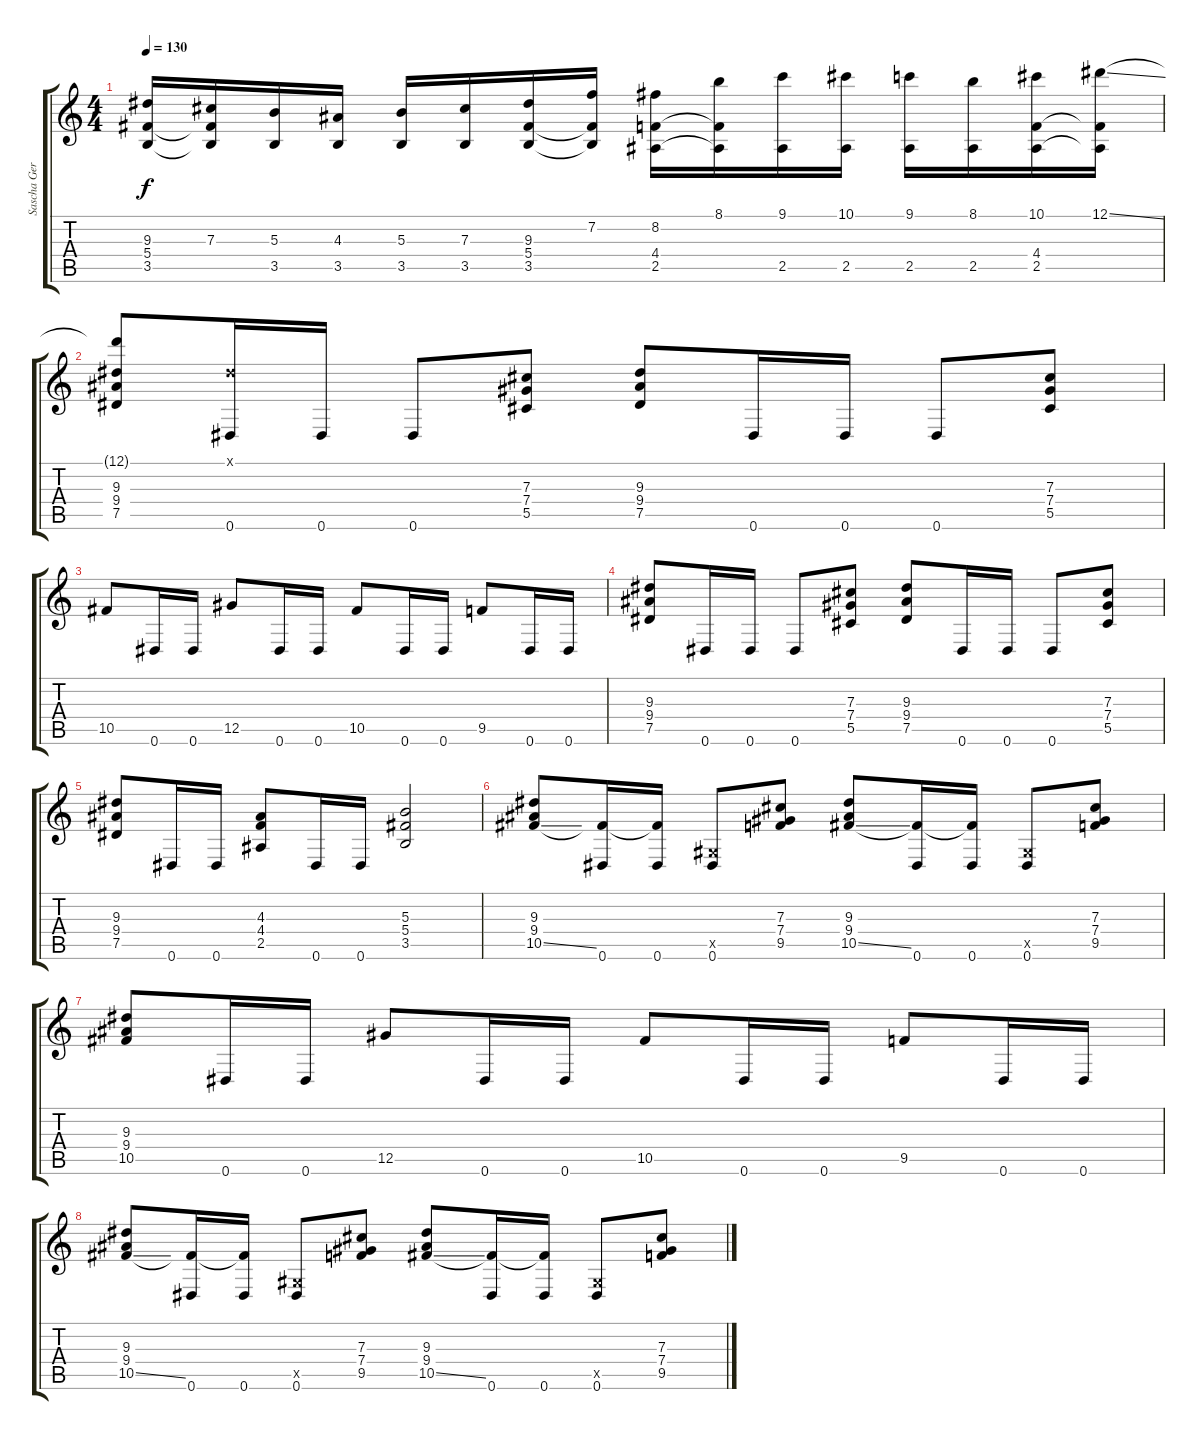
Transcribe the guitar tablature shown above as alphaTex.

\track ("Sascha Gerstner" "Sascha Ger") {instrument distortionguitar}
\staff {score tabs}
\tuning (Eb4 Bb3 Gb3 Db3 Ab2 Eb2) {hide}
\ts (4 4)
\tempo 130
\clef g2
\ks c
(9.3 5.4 3.5).16{dy f} (7.3 5.4{t} 3.5{t}).16 (5.3 3.5).16 (4.3 3.5).16 (5.3 3.5).16 (7.3 3.5).16 (9.3 5.4 3.5).16 (7.2 5.4{t} 3.5{t}).16 (8.2 4.4 2.5).16 (8.1 4.4{t} 2.5{t}).16 (9.1 2.5).16 (10.1 2.5).16 (9.1 2.5).16 (8.1 2.5).16 (10.1 4.4 2.5).16 (12.1{ss} 4.4{t} 2.5{t}).16 |
(12.1{t} 9.3 9.4 7.5).8 (0.1{x} 0.6).16 0.6.16 0.6.8 (7.3 7.4 5.5).8 (9.3 9.4 7.5).8 0.6.16 0.6.16 0.6.8 (7.3 7.4 5.5).8 |
10.5.8 0.6.16 0.6.16 12.5.8 0.6.16 0.6.16 10.5.8 0.6.16 0.6.16 9.5.8 0.6.16 0.6.16 |
(9.3 9.4 7.5).8 0.6.16 0.6.16 0.6.8 (7.3 7.4 5.5).8 (9.3 9.4 7.5).8 0.6.16 0.6.16 0.6.8 (7.3 7.4 5.5).8 |
(9.3 9.4 7.5).8 0.6.16 0.6.16 (4.3 4.4 2.5).8 0.6.16 0.6.16 (5.3 5.4 3.5).2 |
(9.3 9.4 10.5{ss}).8 (10.5{t} 0.6).16 (10.5{t} 0.6).16 (0.5{x} 0.6).8 (7.3 7.4 9.5).8 (9.3 9.4 10.5{ss}).8 (10.5{t} 0.6).16 (10.5{t} 0.6).16 (0.5{x} 0.6).8 (7.3 7.4 9.5).8 |
(9.3 9.4 10.5).8 0.6.16 0.6.16 12.5.8 0.6.16 0.6.16 10.5.8 0.6.16 0.6.16 9.5.8 0.6.16 0.6.16 |
(9.3 9.4 10.5{ss}).8 (10.5{t} 0.6).16 (10.5{t} 0.6).16 (0.5{x} 0.6).8 (7.3 7.4 9.5).8 (9.3 9.4 10.5{ss}).8 (10.5{t} 0.6).16 (10.5{t} 0.6).16 (0.5{x} 0.6).8 (7.3 7.4 9.5).8
